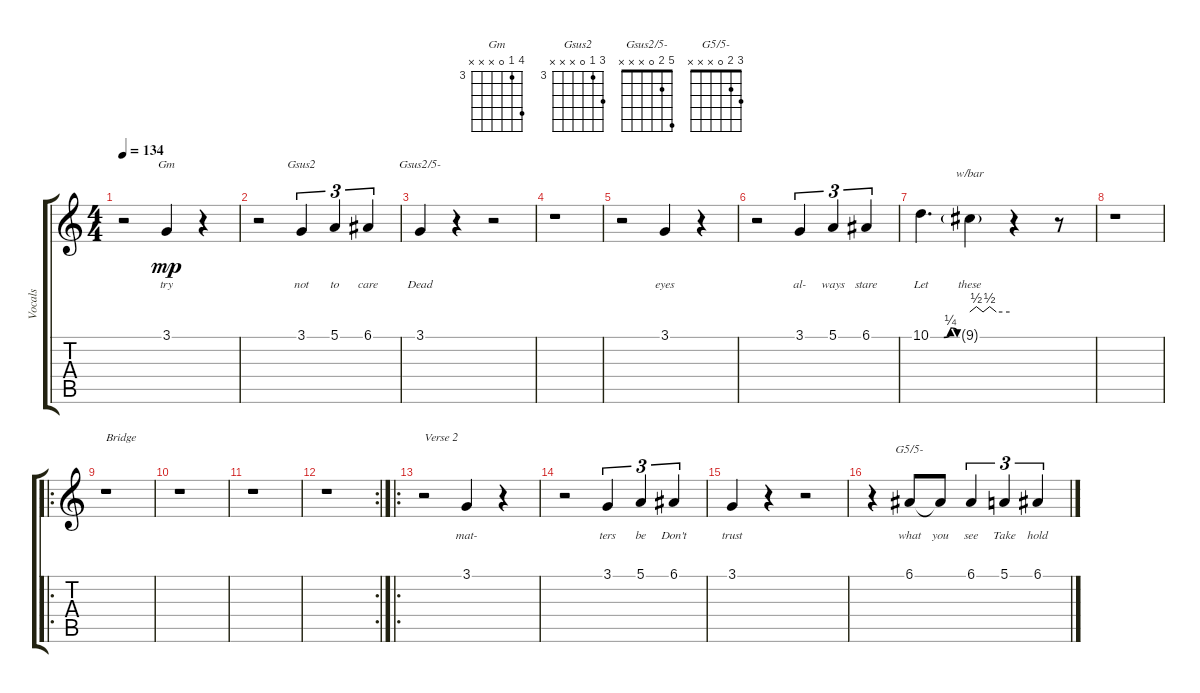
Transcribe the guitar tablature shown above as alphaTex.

\track ("Vocals" "Vocals") {instrument whistle}
\staff {score tabs}
\tuning (E4 B3 G3 D3 A2 E2) {hide}
\chord ("Gm" 6 3 0 x x x) {firstfret 3}
\chord ("Gsus2" 5 3 0 x x x) {firstfret 3}
\chord ("Gsus2/5-" 5 2 0 x x x)
\chord ("G5/5-" 3 2 0 x x x)
\ts (4 4)
\tempo 134
\clef g2
\ks c
r.2{dy mp} 3.1.4{ch "Gm" lyrics (0 "try") lyrics (1 "") lyrics (2 "") lyrics (3 "") lyrics (4 "")} r.4 |
r.2 3.1.4{tu (3 2) ch "Gsus2" lyrics (0 "not") lyrics (1 "") lyrics (2 "") lyrics (3 "") lyrics (4 "")} 5.1.4{tu (3 2) lyrics (0 "to") lyrics (1 "") lyrics (2 "") lyrics (3 "") lyrics (4 "")} 6.1.4{tu (3 2) lyrics (0 "care") lyrics (1 "") lyrics (2 "") lyrics (3 "") lyrics (4 "")} |
3.1.4{ch "Gsus2/5-" lyrics (0 "Dead") lyrics (1 "") lyrics (2 "") lyrics (3 "") lyrics (4 "")} r.4 r.2 |
r.1 |
r.2 3.1.4{lyrics (0 "eyes") lyrics (1 "") lyrics (2 "") lyrics (3 "") lyrics (4 "")} r.4 |
r.2 3.1.4{tu (3 2) lyrics (0 "al-") lyrics (1 "") lyrics (2 "") lyrics (3 "") lyrics (4 "")} 5.1.4{tu (3 2) lyrics (0 "ways") lyrics (1 "") lyrics (2 "") lyrics (3 "") lyrics (4 "")} 6.1.4{tu (3 2) lyrics (0 "stare") lyrics (1 "") lyrics (2 "") lyrics (3 "") lyrics (4 "")} |
10.1{be (custom 0 0 15 0 30 0 45 1 50 1 60 0)}.4{d lyrics (0 "Let") lyrics (1 "") lyrics (2 "") lyrics (3 "") lyrics (4 "")} 9.1{g}.4{tbe (custom default 0 0 10 2 20 0 30 2 40 0 60 0) lyrics (0 "these") lyrics (1 "") lyrics (2 "") lyrics (3 "") lyrics (4 "")} r.4 r.8 |
r.1 |
\ro
r.1{txt "Bridge"} |
r.1 |
r.1 |
\rc 2
r.1 |
\ro
r.2{txt "Verse 2"} 3.1.4{lyrics (0 "mat-") lyrics (1 "") lyrics (2 "") lyrics (3 "") lyrics (4 "")} r.4 |
r.2 3.1.4{tu (3 2) lyrics (0 "ters") lyrics (1 "") lyrics (2 "") lyrics (3 "") lyrics (4 "")} 5.1.4{tu (3 2) lyrics (0 "be") lyrics (1 "") lyrics (2 "") lyrics (3 "") lyrics (4 "")} 6.1.4{tu (3 2) lyrics (0 "Don't") lyrics (1 "") lyrics (2 "") lyrics (3 "") lyrics (4 "")} |
3.1.4{lyrics (0 "trust") lyrics (1 "") lyrics (2 "") lyrics (3 "") lyrics (4 "")} r.4 r.2 |
r.4 6.1.8{ch "G5/5-" lyrics (0 "what") lyrics (1 "") lyrics (2 "") lyrics (3 "") lyrics (4 "")} 6.1{t}.8{lyrics (0 "you") lyrics (1 "") lyrics (2 "") lyrics (3 "") lyrics (4 "")} 6.1.4{tu (3 2) lyrics (0 "see") lyrics (1 "") lyrics (2 "") lyrics (3 "") lyrics (4 "")} 5.1.4{tu (3 2) lyrics (0 "Take") lyrics (1 "") lyrics (2 "") lyrics (3 "") lyrics (4 "")} 6.1.4{tu (3 2) lyrics (0 "hold") lyrics (1 "") lyrics (2 "") lyrics (3 "") lyrics (4 "")}
